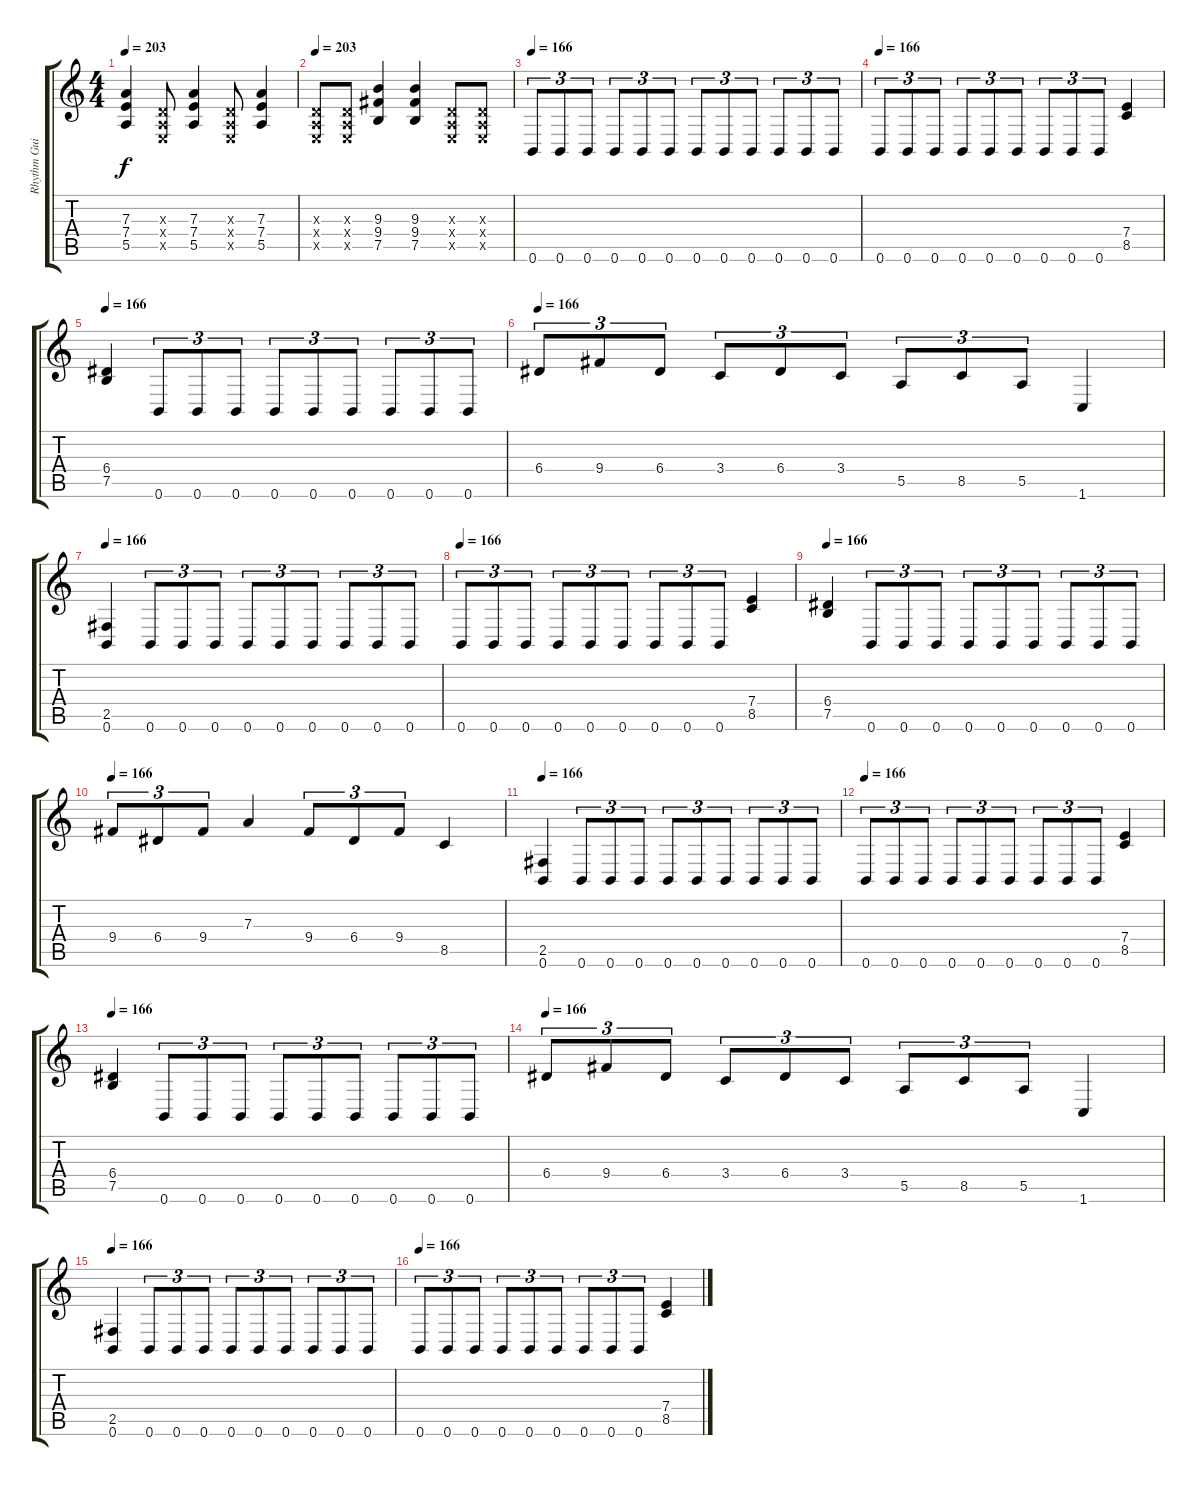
\track ("Rhythm Guitar II" "Rhythm Gui") {instrument distortionguitar}
\staff {score tabs}
\tuning (B3 Gb3 D3 A2 E2 B1) {hide}
\ts (4 4)
\tempo 203
\clef g2
\ks c
(7.3 7.4 5.5).4{dy f} (0.3{x} 0.4{x} 0.5{x}).8 (7.3 7.4 5.5).4 (0.3{x} 0.4{x} 0.5{x}).8 (7.3 7.4 5.5).4 |
\tempo 203
(0.3{x} 0.4{x} 0.5{x}).8 (0.3{x} 0.4{x} 0.5{x}).8 (9.3 9.4 7.5).4 (9.3 9.4 7.5).4 (0.3{x} 0.4{x} 0.5{x}).8 (0.3{x} 0.4{x} 0.5{x}).8 |
\tempo 166
0.6.8{tu (3 2)} 0.6.8{tu (3 2)} 0.6.8{tu (3 2)} 0.6.8{tu (3 2)} 0.6.8{tu (3 2)} 0.6.8{tu (3 2)} 0.6.8{tu (3 2)} 0.6.8{tu (3 2)} 0.6.8{tu (3 2)} 0.6.8{tu (3 2)} 0.6.8{tu (3 2)} 0.6.8{tu (3 2)} |
\tempo 166
0.6.8{tu (3 2)} 0.6.8{tu (3 2)} 0.6.8{tu (3 2)} 0.6.8{tu (3 2)} 0.6.8{tu (3 2)} 0.6.8{tu (3 2)} 0.6.8{tu (3 2)} 0.6.8{tu (3 2)} 0.6.8{tu (3 2)} (7.4 8.5).4 |
\tempo 166
(6.4 7.5).4 0.6.8{tu (3 2)} 0.6.8{tu (3 2)} 0.6.8{tu (3 2)} 0.6.8{tu (3 2)} 0.6.8{tu (3 2)} 0.6.8{tu (3 2)} 0.6.8{tu (3 2)} 0.6.8{tu (3 2)} 0.6.8{tu (3 2)} |
\tempo 166
6.4.8{tu (3 2)} 9.4.8{tu (3 2)} 6.4.8{tu (3 2)} 3.4.8{tu (3 2)} 6.4.8{tu (3 2)} 3.4.8{tu (3 2)} 5.5.8{tu (3 2)} 8.5.8{tu (3 2)} 5.5.8{tu (3 2)} 1.6.4 |
\tempo 166
(2.5 0.6).4 0.6.8{tu (3 2)} 0.6.8{tu (3 2)} 0.6.8{tu (3 2)} 0.6.8{tu (3 2)} 0.6.8{tu (3 2)} 0.6.8{tu (3 2)} 0.6.8{tu (3 2)} 0.6.8{tu (3 2)} 0.6.8{tu (3 2)} |
\tempo 166
0.6.8{tu (3 2)} 0.6.8{tu (3 2)} 0.6.8{tu (3 2)} 0.6.8{tu (3 2)} 0.6.8{tu (3 2)} 0.6.8{tu (3 2)} 0.6.8{tu (3 2)} 0.6.8{tu (3 2)} 0.6.8{tu (3 2)} (7.4 8.5).4 |
\tempo 166
(6.4 7.5).4 0.6.8{tu (3 2)} 0.6.8{tu (3 2)} 0.6.8{tu (3 2)} 0.6.8{tu (3 2)} 0.6.8{tu (3 2)} 0.6.8{tu (3 2)} 0.6.8{tu (3 2)} 0.6.8{tu (3 2)} 0.6.8{tu (3 2)} |
\tempo 166
9.4.8{tu (3 2)} 6.4.8{tu (3 2)} 9.4.8{tu (3 2)} 7.3.4 9.4.8{tu (3 2)} 6.4.8{tu (3 2)} 9.4.8{tu (3 2)} 8.5.4 |
\tempo 166
(2.5 0.6).4 0.6.8{tu (3 2)} 0.6.8{tu (3 2)} 0.6.8{tu (3 2)} 0.6.8{tu (3 2)} 0.6.8{tu (3 2)} 0.6.8{tu (3 2)} 0.6.8{tu (3 2)} 0.6.8{tu (3 2)} 0.6.8{tu (3 2)} |
\tempo 166
0.6.8{tu (3 2)} 0.6.8{tu (3 2)} 0.6.8{tu (3 2)} 0.6.8{tu (3 2)} 0.6.8{tu (3 2)} 0.6.8{tu (3 2)} 0.6.8{tu (3 2)} 0.6.8{tu (3 2)} 0.6.8{tu (3 2)} (7.4 8.5).4 |
\tempo 166
(6.4 7.5).4 0.6.8{tu (3 2)} 0.6.8{tu (3 2)} 0.6.8{tu (3 2)} 0.6.8{tu (3 2)} 0.6.8{tu (3 2)} 0.6.8{tu (3 2)} 0.6.8{tu (3 2)} 0.6.8{tu (3 2)} 0.6.8{tu (3 2)} |
\tempo 166
6.4.8{tu (3 2)} 9.4.8{tu (3 2)} 6.4.8{tu (3 2)} 3.4.8{tu (3 2)} 6.4.8{tu (3 2)} 3.4.8{tu (3 2)} 5.5.8{tu (3 2)} 8.5.8{tu (3 2)} 5.5.8{tu (3 2)} 1.6.4 |
\tempo 166
(2.5 0.6).4 0.6.8{tu (3 2)} 0.6.8{tu (3 2)} 0.6.8{tu (3 2)} 0.6.8{tu (3 2)} 0.6.8{tu (3 2)} 0.6.8{tu (3 2)} 0.6.8{tu (3 2)} 0.6.8{tu (3 2)} 0.6.8{tu (3 2)} |
\tempo 166
0.6.8{tu (3 2)} 0.6.8{tu (3 2)} 0.6.8{tu (3 2)} 0.6.8{tu (3 2)} 0.6.8{tu (3 2)} 0.6.8{tu (3 2)} 0.6.8{tu (3 2)} 0.6.8{tu (3 2)} 0.6.8{tu (3 2)} (7.4 8.5).4
